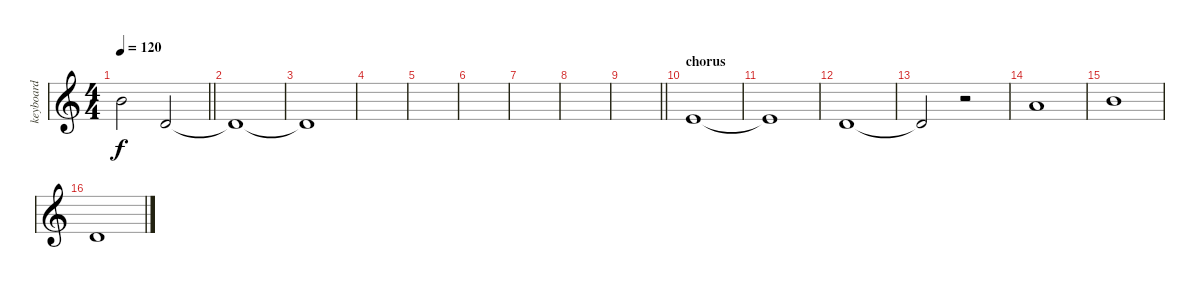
\track ("keyboard" "keyboard") {instrument pad8sweep}
\staff {score}
\tuning (E4 B3 G3 D3 A2 E2) {hide}
\ts (4 4)
\tempo 120
\clef g2
\barLineRight lightlight
\ks c
7.1{t}.2{dy f} 3.2.2 |
3.2{t}.1 |
3.2{t}.1 |
|
|
|
|
|
\barLineRight lightlight
|
\section ("" "chorus")
0.1.1 |
0.1{t}.1 |
3.2.1 |
3.2{t}.2 r.2 |
5.1.1 |
7.1.1 |
7.3.1
